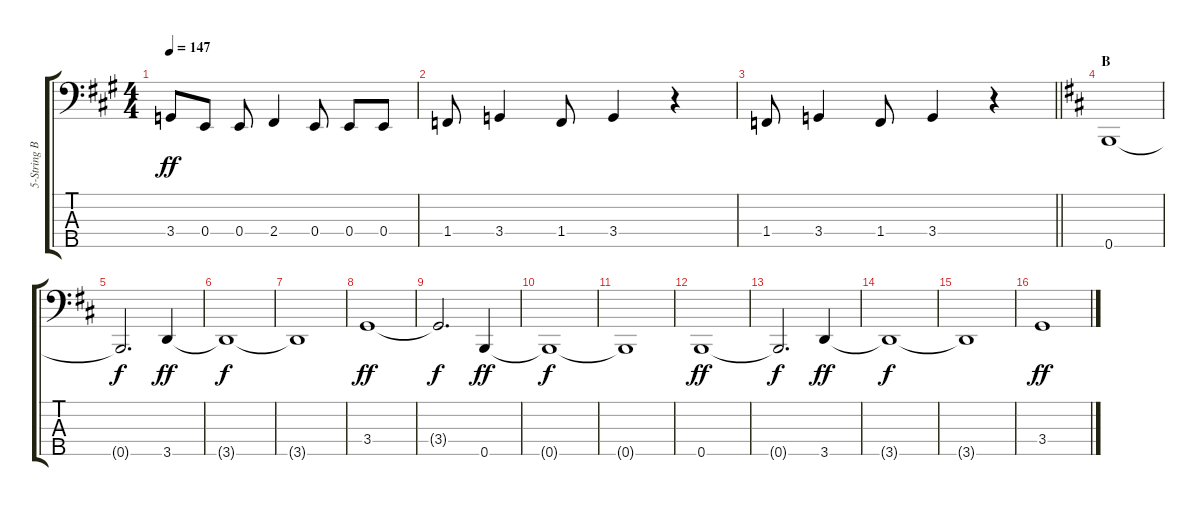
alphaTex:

\track ("5-String Bass" "5-String B") {instrument electricbasspick}
\staff {score tabs}
\tuning (G2 D2 A1 E1 B0) {hide}
\ts (4 4)
\tempo 147
\clef f4
\ks a
3.4.8{dy ff} 0.4.8 0.4.8 2.4.4 0.4.8 0.4.8 0.4.8 |
1.4.8 3.4.4 1.4.8 3.4.4 r.4 |
\barLineRight lightlight
1.4.8 3.4.4 1.4.8 3.4.4 r.4 |
\section ("" "B")
\ks d
0.5.1 |
0.5{t}.2{d dy f} 3.5.4{dy ff} |
3.5{t}.1{dy f} |
3.5{t}.1 |
3.4.1{dy ff} |
3.4{t}.2{d dy f} 0.5.4{dy ff} |
0.5{t}.1{dy f} |
0.5{t}.1 |
0.5.1{dy ff} |
0.5{t}.2{d dy f} 3.5.4{dy ff} |
3.5{t}.1{dy f} |
3.5{t}.1 |
3.4.1{dy ff}
